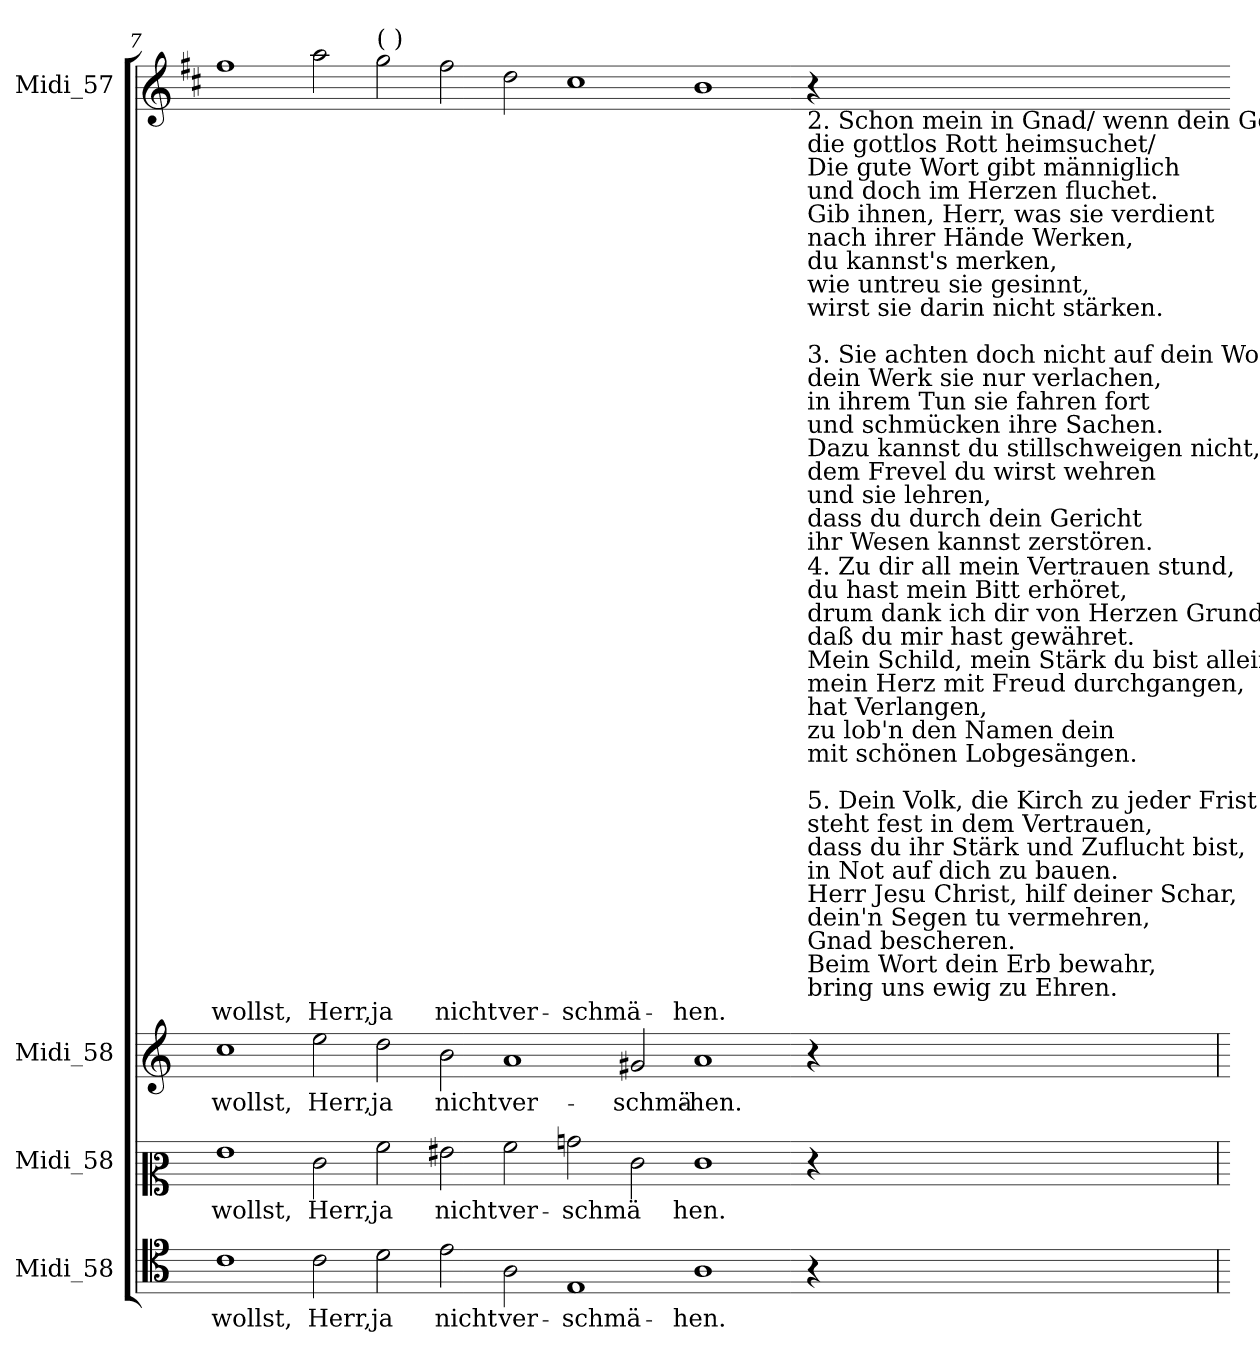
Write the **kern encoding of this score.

**kern	**text	**kern	**text	**kern	**text	**kern	**text
*part4	*part4	*part3	*part3	*part2	*part2	*part1	*part1
*staff4	*staff4	*staff3	*staff3	*staff2	*staff2	*staff1	*staff1
*I"Midi_58	*	*I"Midi_58	*	*I"Midi_58	*	*I"Midi_57	*
*clefC4	*	*clefC2	*	*clefG2	*	*clefG2	*
*	*	*	*	*	*	*ITrd1c2	*
*k[]	*	*k[]	*	*k[]	*	*k[]	*
*C:	*	*C:	*	*C:	*	*C:	*
=7	=7	=7	=7	=7	=7	=7	=7
!	!LO:LY:b	!	!LO:LY:b	!	!LO:LY:b	!	!LO:LY:b
1c	wollst,	1g	wollst,	1cc	wollst,	1ee	wollst,
!	!LO:LY:b	!	!LO:LY:b	!	!LO:LY:b	!	!LO:LY:b
2c	Herr,	2e	Herr,	2ee	Herr,	2gg	Herr,
!	!	!	!	!	!	!LO:TX:a:t=(  )	!
!	!LO:LY:b	!	!LO:LY:b	!	!LO:LY:b	!	!LO:LY:b
2d	ja	2a	ja	2dd	ja	2ff	ja
!	!LO:LY:b	!	!LO:LY:b	!	!LO:LY:b	!	!LO:LY:b
2e	nicht	2g#X	nicht	2b	nicht	2ee	nicht
!	!LO:LY:b	!	!LO:LY:b	!	!LO:LY:b	!	!LO:LY:b
2A	ver-	2a	ver-	1a	ver-	2cc	ver-
!	!LO:LY:b	!	!LO:LY:b	!	!	!	!LO:LY:b
1E	-schmä-	2bn	-schmä	.	.	1b	-schmä-
!	!	!	!	!	!LO:LY:b	!	!
.	.	2e	.	2g#X	-schmä-	.	.
!	!LO:LY:b	!	!LO:LY:b	!	!LO:LY:b	!	!LO:LY:b
1A	-hen.	1e	hen.	1a	-hen.	1a	-hen.
!!LO:LB:g=z
=8-	=8-	=8-	=8-	=8-	=8-	=8-	=8-
!	!	!	!	!	!	!LO:TX:b:t=2. Schon mein in Gnad/ wenn dein Gericht\ndie gottlos Rott heimsuchet/\nDie gute Wort gibt männiglich \nund doch im Herzen fluchet.\nGib ihnen, Herr, was sie verdient\nnach ihrer Hände Werken,\ndu kannst's merken,\nwie untreu sie gesinnt,\nwirst sie darin nicht stärken.\n\n3. Sie achten doch nicht auf dein Wort,\ndein Werk sie nur verlachen,\nin ihrem Tun sie fahren fort\nund schmücken ihre Sachen.\nDazu kannst du stillschweigen nicht,\ndem Frevel du wirst wehren\nund sie lehren,\ndass du durch dein Gericht\nihr Wesen kannst zerstören.	!
!	!	!	!	!	!	!LO:TX:b:t=4. Zu dir all mein Vertrauen stund,\ndu hast mein Bitt erhöret,\ndrum dank ich dir von Herzen Grund,\ndaß du mir hast gewähret.\nMein Schild, mein Stärk du bist allein\nmein Herz mit Freud durchgangen,\nhat Verlangen,\nzu lob'n den Namen dein\nmit schönen Lobgesängen.\n\n5. Dein Volk, die Kirch zu jeder Frist\nsteht fest in dem Vertrauen,\ndass du ihr Stärk und Zuflucht bist,\nin Not auf dich zu bauen.\nHerr Jesu Christ, hilf deiner Schar,\ndein'n Segen tu vermehren,\nGnad bescheren.\nBeim Wort dein Erb bewahr,\nbring uns ewig zu Ehren.	!
4r	.	4r	.	4r	.	4r	.
=	=-	=	=-	=	=-	=-	=-
*-	*-	*-	*-	*-	*-	*-	*-
